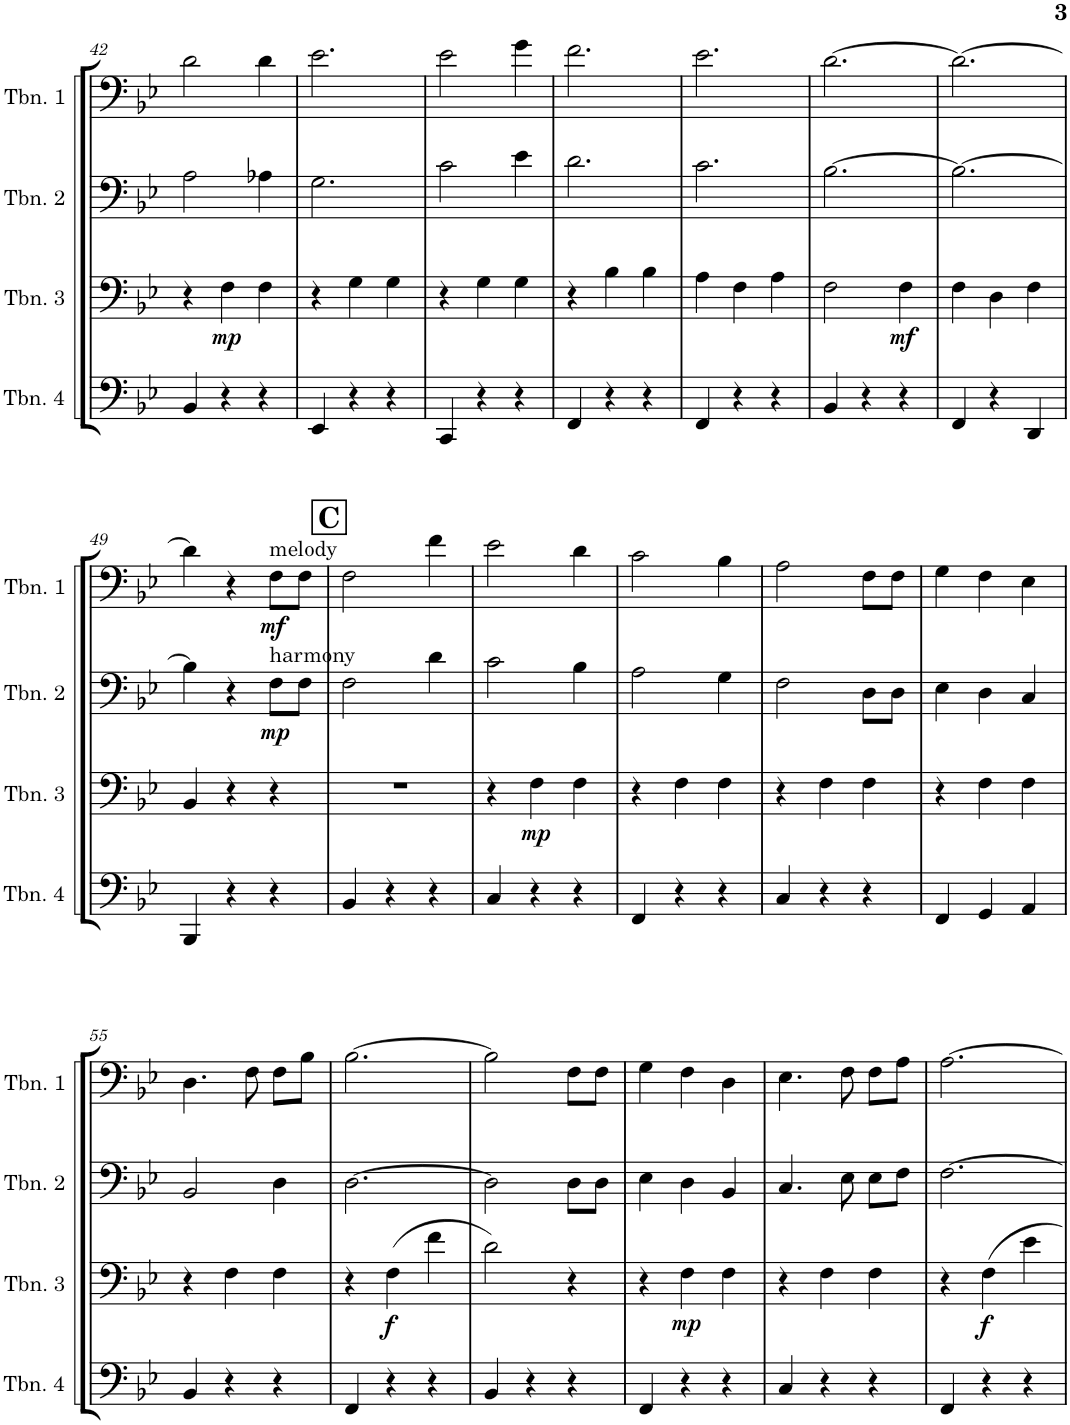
**kern	**kern	**dynam	**kern	**dynam	**kern	**dynam
*part4	*part3	*part3	*part2	*part2	*part1	*part1
*staff4	*staff3	*staff3	*staff2	*staff2	*staff1	*staff1
*I"Trombone 4	*I"Trombone 3	*	*I"Trombone 2	*	*I"Trombone 1	*
*I'Tbn. 4	*I'Tbn. 3	*	*I'Tbn. 2	*	*I'Tbn. 1	*
!!LO:PB:g=z
*clefF4	*clefF4	*	*clefF4	*	*clefF4	*
*k[b-e-]	*k[b-e-]	*	*k[b-e-]	*	*k[b-e-]	*
*M3/4	*M3/4	*	*M3/4	*	*M3/4	*
=42	=42	=42	=42	=42	=42	=42
4BB-/	4r	.	2A\	.	2d\	.
!	!	!LO:DY:b	!	!	!	!
4r	4F\	mp	.	.	.	.
4r	4F\	.	4A-X\	.	4d\	.
=43	=43	=43	=43	=43	=43	=43
4EE-/	4r	.	2.G\	.	2.e-\	.
4r	4G\	.	.	.	.	.
4r	4G\	.	.	.	.	.
=44	=44	=44	=44	=44	=44	=44
4CC/	4r	.	2c\	.	2e-\	.
4r	4G\	.	.	.	.	.
4r	4G\	.	4e-\	.	4g\	.
=45	=45	=45	=45	=45	=45	=45
4FF/	4r	.	2.d\	.	2.f\	.
4r	4B-\	.	.	.	.	.
4r	4B-\	.	.	.	.	.
=46	=46	=46	=46	=46	=46	=46
4FF/	4A\	.	2.c\	.	2.e-\	.
4r	4F\	.	.	.	.	.
4r	4A\	.	.	.	.	.
=47	=47	=47	=47	=47	=47	=47
4BB-/	2F\	.	[2.B-\	.	[2.d\	.
4r	.	.	.	.	.	.
!	!	!LO:DY:b	!	!	!	!
4r	4F\	mf	.	.	.	.
=48	=48	=48	=48	=48	=48	=48
4FF/	4F\	.	2.B-\_	.	2.d\_	.
4r	4D\	.	.	.	.	.
4DD/	4F\	.	.	.	.	.
!!LO:LB:g=z
=49	=49	=49	=49	=49	=49	=49
4BBB-/	4BB-/	.	4B-\]	.	4d\]	.
4r	4r	.	4r	.	4r	.
!	!	!	!	!	!LO:TX:a:t=melody	!
!	!	!	!LO:TX:a:t=harmony	!	!	!
!	!	!	!	!LO:DY:b	!	!LO:DY:b
4r	4r	.	8F\L	mp	8F\L	mf
.	.	.	8F\J	.	8F\J	.
!!LO:REH:place=s1:a:B:cj:fs=14:t=C
=50	=50	=50	=50	=50	=50	=50
4BB-/	2.r	.	2F\	.	2F\	.
4r	.	.	.	.	.	.
4r	.	.	4d\	.	4f\	.
=51	=51	=51	=51	=51	=51	=51
4C/	4r	.	2c\	.	2e-\	.
!	!	!LO:DY:b	!	!	!	!
4r	4F\	mp	.	.	.	.
4r	4F\	.	4B-\	.	4d\	.
=52	=52	=52	=52	=52	=52	=52
4FF/	4r	.	2A\	.	2c\	.
4r	4F\	.	.	.	.	.
4r	4F\	.	4G\	.	4B-\	.
=53	=53	=53	=53	=53	=53	=53
4C/	4r	.	2F\	.	2A\	.
4r	4F\	.	.	.	.	.
4r	4F\	.	8D\L	.	8F\L	.
.	.	.	8D\J	.	8F\J	.
=54	=54	=54	=54	=54	=54	=54
4FF/	4r	.	4E-\	.	4G\	.
4GG/	4F\	.	4D\	.	4F\	.
4AA/	4F\	.	4C/	.	4E-\	.
!!LO:LB:g=z
=55	=55	=55	=55	=55	=55	=55
4BB-/	4r	.	2BB-/	.	4.D\	.
4r	4F\	.	.	.	.	.
.	.	.	.	.	8F\	.
4r	4F\	.	4D\	.	8F\L	.
.	.	.	.	.	8B-\J	.
=56	=56	=56	=56	=56	=56	=56
4FF/	4r	.	[2.D\	.	[2.B-\	.
!	!	!LO:DY:b	!	!	!	!
4r	(4F\	f	.	.	.	.
4r	4f\	.	.	.	.	.
=57	=57	=57	=57	=57	=57	=57
4BB-/	2d\)	.	2D\]	.	2B-\]	.
4r	.	.	.	.	.	.
4r	4r	.	8D\L	.	8F\L	.
.	.	.	8D\J	.	8F\J	.
=58	=58	=58	=58	=58	=58	=58
4FF/	4r	.	4E-\	.	4G\	.
!	!	!LO:DY:b	!	!	!	!
4r	4F\	mp	4D\	.	4F\	.
4r	4F\	.	4BB-/	.	4D\	.
=59	=59	=59	=59	=59	=59	=59
4C/	4r	.	4.C/	.	4.E-\	.
4r	4F\	.	.	.	.	.
.	.	.	8E-\	.	8F\	.
4r	4F\	.	8E-\L	.	8F\L	.
.	.	.	8F\J	.	8A\J	.
=60	=60	=60	=60	=60	=60	=60
4FF/	4r	.	[2.F\	.	[2.A\	.
!	!	!LO:DY:b	!	!	!	!
4r	4F\	f	.	.	.	.
4r	4e-\	.	.	.	.	.
=	=	=	=	=	=	=
*-	*-	*-	*-	*-	*-	*-
